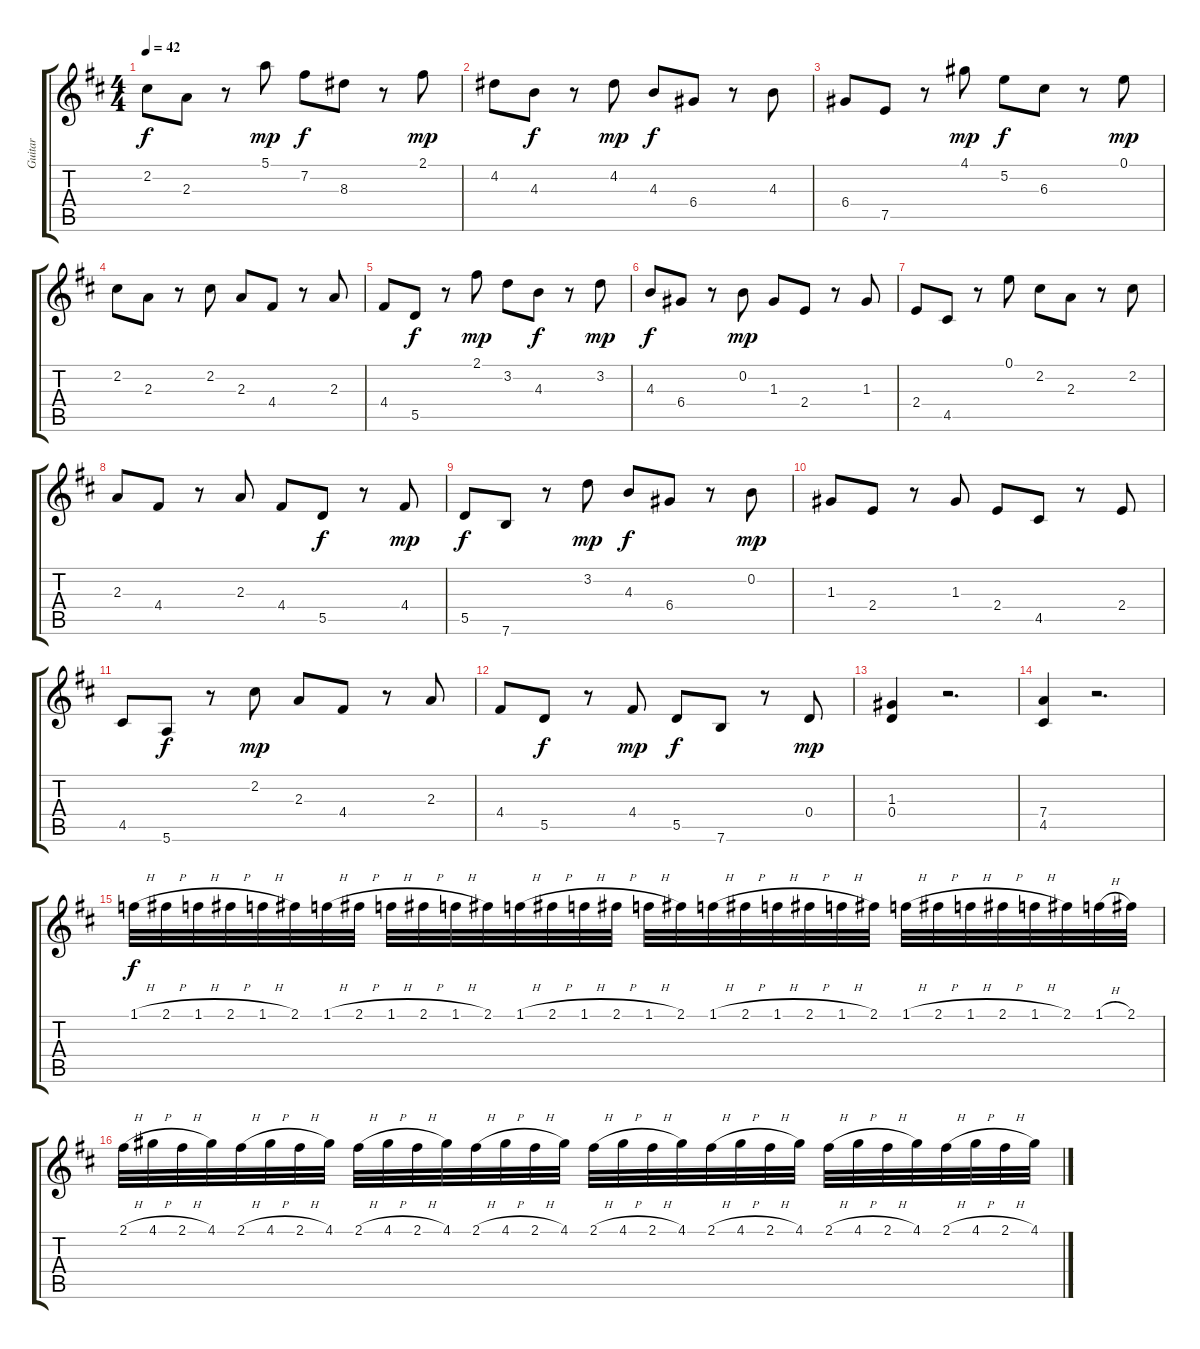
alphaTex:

\track ("Guitar" "Guitar") {instrument acousticguitarsteel}
\staff {score tabs}
\tuning (E4 B3 G3 D3 A2 E2) {hide}
\ts (4 4)
\tempo 42
\clef g2
\ks d
2.2.8{dy f} 2.3.8 r.8 5.1.8{dy mp} 7.2.8{dy f} 8.3.8 r.8 2.1.8{dy mp} |
4.2.8 4.3.8{dy f} r.8 4.2.8{dy mp} 4.3.8{dy f} 6.4.8 r.8 4.3.8 |
6.4.8 7.5.8 r.8 4.1.8{dy mp} 5.2.8{dy f} 6.3.8 r.8 0.1.8{dy mp} |
2.2.8 2.3.8 r.8 2.2.8 2.3.8 4.4.8 r.8 2.3.8 |
4.4.8 5.5.8{dy f} r.8 2.1.8{dy mp} 3.2.8 4.3.8{dy f} r.8 3.2.8{dy mp} |
4.3.8{dy f} 6.4.8 r.8 0.2.8{dy mp} 1.3.8 2.4.8 r.8 1.3.8 |
2.4.8 4.5.8 r.8 0.1.8 2.2.8 2.3.8 r.8 2.2.8 |
2.3.8 4.4.8 r.8 2.3.8 4.4.8 5.5.8{dy f} r.8 4.4.8{dy mp} |
5.5.8{dy f} 7.6.8 r.8 3.2.8{dy mp} 4.3.8{dy f} 6.4.8 r.8 0.2.8{dy mp} |
1.3.8 2.4.8 r.8 1.3.8 2.4.8 4.5.8 r.8 2.4.8 |
4.5.8 5.6.8{dy f} r.8 2.2.8{dy mp} 2.3.8 4.4.8 r.8 2.3.8 |
4.4.8 5.5.8{dy f} r.8 4.4.8{dy mp} 5.5.8{dy f} 7.6.8 r.8 0.4.8{dy mp} |
(1.3 0.4).4 r.2{d} |
(7.4 4.5).4 r.2{d} |
1.1{h}.32{dy f} 2.1{h}.32 1.1{h}.32 2.1{h}.32 1.1{h}.32 2.1.32 1.1{h}.32 2.1{h}.32 1.1{h}.32 2.1{h}.32 1.1{h}.32 2.1.32 1.1{h}.32 2.1{h}.32 1.1{h}.32 2.1{h}.32 1.1{h}.32 2.1.32 1.1{h}.32 2.1{h}.32 1.1{h}.32 2.1{h}.32 1.1{h}.32 2.1.32 1.1{h}.32 2.1{h}.32 1.1{h}.32 2.1{h}.32 1.1{h}.32 2.1.32 1.1{h}.32 2.1.32 |
2.1{h}.32 4.1{h}.32 2.1{h}.32 4.1.32 2.1{h}.32 4.1{h}.32 2.1{h}.32 4.1.32 2.1{h}.32 4.1{h}.32 2.1{h}.32 4.1.32 2.1{h}.32 4.1{h}.32 2.1{h}.32 4.1.32 2.1{h}.32 4.1{h}.32 2.1{h}.32 4.1.32 2.1{h}.32 4.1{h}.32 2.1{h}.32 4.1.32 2.1{h}.32 4.1{h}.32 2.1{h}.32 4.1.32 2.1{h}.32 4.1{h}.32 2.1{h}.32 4.1.32
